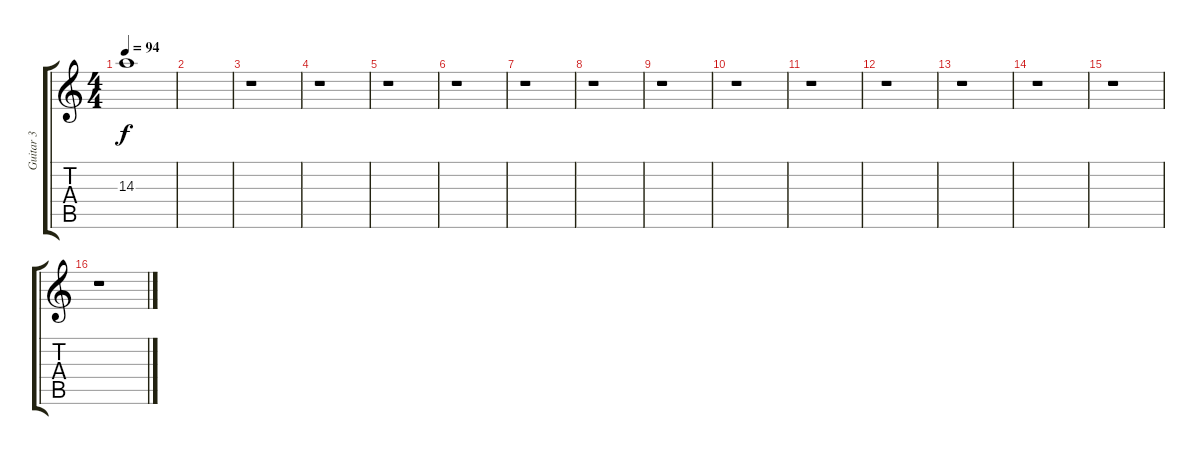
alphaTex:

\track ("Guitar 3" "Guitar 3") {instrument distortionguitar}
\staff {score tabs}
\tuning (E4 B3 G3 D3 A2 E2) {hide}
\ts (4 4)
\tempo 94
\clef g2
\ks c
14.3.1{dy f} |
|
r.1 |
r.1 |
r.1 |
r.1 |
r.1 |
r.1 |
r.1 |
r.1 |
r.1 |
r.1 |
r.1 |
r.1 |
r.1 |
r.1
